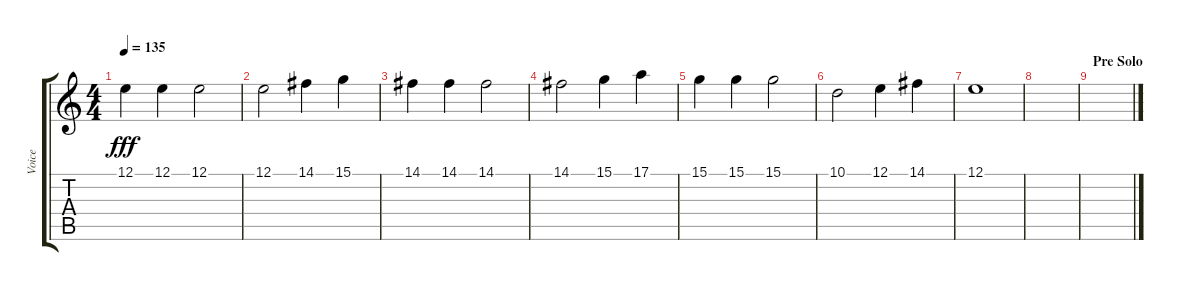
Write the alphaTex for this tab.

\track ("Voice" "Voice") {instrument choiraahs}
\staff {score tabs}
\tuning (E4 B3 G3 D3 A2 E2) {hide}
\ts (4 4)
\tempo 135
\clef g2
\ks c
12.1.4{dy fff} 12.1.4 12.1.2 |
12.1.2 14.1.4 15.1.4 |
14.1.4 14.1.4 14.1.2 |
14.1.2 15.1.4 17.1.4 |
15.1.4 15.1.4 15.1.2 |
10.1.2 12.1.4 14.1.4 |
12.1.1 |
|
\section ("" "Pre Solo")
